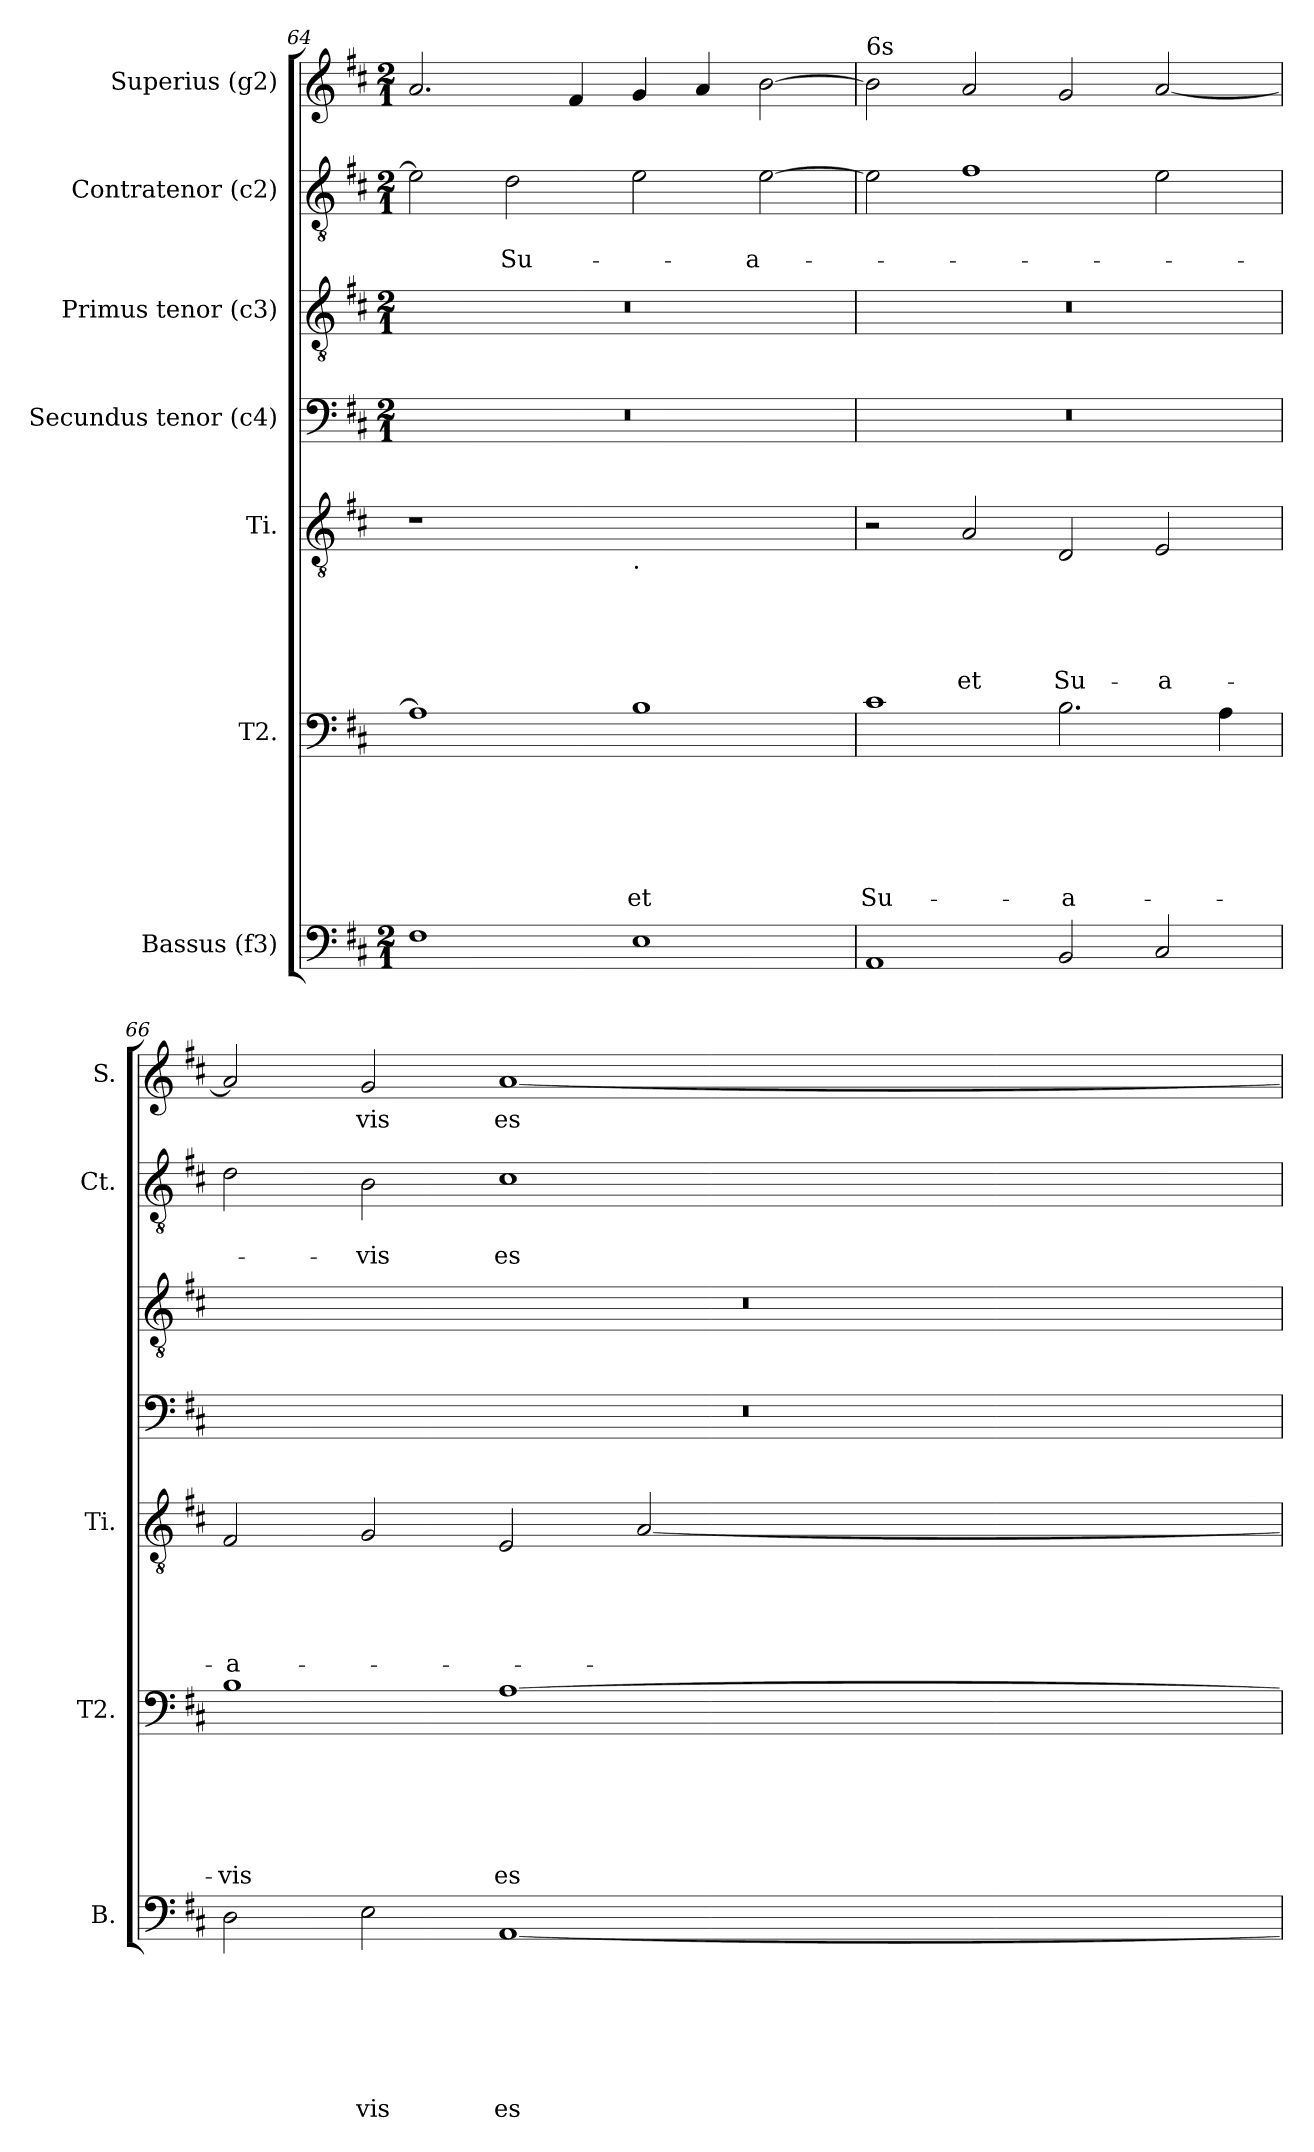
**kern	**text	**text	**text	**text	**text	**text	**text	**kern	**text	**text	**text	**text	**text	**text	**kern	**text	**text	**text	**text	**text	**kern	**kern	**kern	**text	**text	**kern	**text
*part7	*part7	*part7	*part7	*part7	*part7	*part7	*part7	*part6	*part6	*part6	*part6	*part6	*part6	*part6	*part5	*part5	*part5	*part5	*part5	*part5	*part4	*part3	*part2	*part2	*part2	*part1	*part1
*staff7	*staff7	*staff7	*staff7	*staff7	*staff7	*staff7	*staff7	*staff6	*staff6	*staff6	*staff6	*staff6	*staff6	*staff6	*staff5	*staff5	*staff5	*staff5	*staff5	*staff5	*staff4	*staff3	*staff2	*staff2	*staff2	*staff1	*staff1
*I"Bassus (f3)	*	*	*	*	*	*	*	*I"T2.	*	*	*	*	*	*	*I"Ti.	*	*	*	*	*	*I"Secundus tenor (c4)	*I"Primus tenor (c3)	*I"Contratenor (c2)	*	*	*I"Superius (g2)	*
*I'B.	*	*	*	*	*	*	*	*I'T2.	*	*	*	*	*	*	*I'Ti.	*	*	*	*	*	*	*	*I'Ct.	*	*	*I'S.	*
*clefF4	*	*	*	*	*	*	*	*clefF4	*	*	*	*	*	*	*clefGv2	*	*	*	*	*	*clefF4	*clefGv2	*clefGv2	*	*	*clefG2	*
*k[f#c#]	*	*	*	*	*	*	*	*k[f#c#]	*	*	*	*	*	*	*k[f#c#]	*	*	*	*	*	*k[f#c#]	*k[f#c#]	*k[f#c#]	*	*	*k[f#c#]	*
*D:	*	*	*	*	*	*	*	*D:	*	*	*	*	*	*	*D:	*	*	*	*	*	*D:	*D:	*D:	*	*	*D:	*
*M2/1	*	*	*	*	*	*	*	*	*	*	*	*	*	*	*	*	*	*	*	*	*M2/1	*M2/1	*M2/1	*	*	*M2/1	*
=64	=64	=64	=64	=64	=64	=64	=64	=64	=64	=64	=64	=64	=64	=64	=64	=64	=64	=64	=64	=64	=64	=64	=64	=64	=64	=64	=64
1F#	.	.	.	.	.	.	.	1A]	.	.	.	.	.	.	1r	.	.	.	.	.	0r	0r	2e\]	.	.	2.a/	.
!	!	!	!	!	!	!	!	!	!	!	!	!	!	!	!	!	!	!	!	!	!	!	!	!	!LO:LY:b	!	!
.	.	.	.	.	.	.	.	.	.	.	.	.	.	.	.	.	.	.	.	.	.	.	2d\	.	Su-	.	.
.	.	.	.	.	.	.	.	.	.	.	.	.	.	.	.	.	.	.	.	.	.	.	.	.	.	4f#/	.
!	!	!	!	!	!	!	!	!	!	!	!	!	!	!	!LO:TX:b:t=.	!	!	!	!	!	!	!	!	!	!	!	!
!	!	!	!	!	!	!	!	!	!	!	!	!	!	!LO:LY:b	!	!	!	!	!	!	!	!	!	!	!	!	!
1E	.	.	.	.	.	.	.	1B	.	.	.	.	.	et	1ryy	.	.	.	.	.	.	.	2e\	.	.	4g/	.
.	.	.	.	.	.	.	.	.	.	.	.	.	.	.	.	.	.	.	.	.	.	.	.	.	.	4a/	.
!	!	!	!	!	!	!	!	!	!	!	!	!	!	!	!	!	!	!	!	!	!	!	!	!	!LO:LY:b	!	!
.	.	.	.	.	.	.	.	.	.	.	.	.	.	.	.	.	.	.	.	.	.	.	[<2e\	.	-a-	[<2b\	.
!!LO:LB:g=z
=65	=65	=65	=65	=65	=65	=65	=65	=65	=65	=65	=65	=65	=65	=65	=65	=65	=65	=65	=65	=65	=65	=65	=65	=65	=65	=65	=65
!	!	!	!	!	!	!	!	!	!	!	!	!	!	!	!	!	!	!	!	!	!	!	!	!	!	!LO:TX:a:t=6s	!
!	!	!	!	!	!	!	!	!	!	!	!	!	!	!LO:LY:b	!	!	!	!	!	!	!	!	!	!	!	!	!
1AA	.	.	.	.	.	.	.	1c#	.	.	.	.	.	Su-	2r	.	.	.	.	.	0r	0r	2e\]	.	.	2b\]	.
!	!	!	!	!	!	!	!	!	!	!	!	!	!	!	!	!	!	!	!	!LO:LY:b	!	!	!	!	!	!	!
.	.	.	.	.	.	.	.	.	.	.	.	.	.	.	2A/	.	.	.	.	et	.	.	1f#	.	.	2a/	.
!	!	!	!	!	!	!	!	!	!	!	!	!	!	!LO:LY:b	!	!	!	!	!	!LO:LY:b	!	!	!	!	!	!	!
2BB/	.	.	.	.	.	.	.	2.B\	.	.	.	.	.	-a-	2D/	.	.	.	.	Su-	.	.	.	.	.	2g/	.
!	!	!	!	!	!	!	!	!	!	!	!	!	!	!	!	!	!	!	!	!LO:LY:b	!	!	!	!	!	!	!
2C#/	.	.	.	.	.	.	.	.	.	.	.	.	.	.	2E/	.	.	.	.	-a-	.	.	2e\	.	.	[<2a/	.
.	.	.	.	.	.	.	.	4A\	.	.	.	.	.	.	.	.	.	.	.	.	.	.	.	.	.	.	.
=66	=66	=66	=66	=66	=66	=66	=66	=66	=66	=66	=66	=66	=66	=66	=66	=66	=66	=66	=66	=66	=66	=66	=66	=66	=66	=66	=66
!	!	!	!	!	!	!	!	!	!	!	!	!	!	!LO:LY:b	!	!	!	!	!	!LO:LY:b	!	!	!	!	!	!	!
2D\	.	.	.	.	.	.	.	1B	.	.	.	.	.	-vis	2F#/	.	.	.	.	-a-	0r	0r	2d\	.	.	2a/]	.
!	!	!	!	!	!	!	!LO:LY:b	!	!	!	!	!	!	!	!	!	!	!	!	!	!	!	!	!	!LO:LY:b	!	!LO:LY:b
2E\	.	.	.	.	.	.	-vis	.	.	.	.	.	.	.	2G/	.	.	.	.	.	.	.	2B\	.	-vis	2g/	-vis
!	!	!	!	!	!	!	!LO:LY:b	!	!	!	!	!	!	!LO:LY:b	!	!	!	!	!	!	!	!	!	!	!LO:LY:b	!	!LO:LY:b
[<1AA	.	.	.	.	.	.	es	[>1A	.	.	.	.	.	es	2E/	.	.	.	.	.	.	.	1c#	.	es	[<1a	es
.	.	.	.	.	.	.	.	.	.	.	.	.	.	.	[<2A/	.	.	.	.	.	.	.	.	.	.	.	.
=	=	=	=	=	=	=	=	=	=	=	=	=	=	=	=	=	=	=	=	=	=	=	=	=	=	=	=
*-	*-	*-	*-	*-	*-	*-	*-	*-	*-	*-	*-	*-	*-	*-	*-	*-	*-	*-	*-	*-	*-	*-	*-	*-	*-	*-	*-
